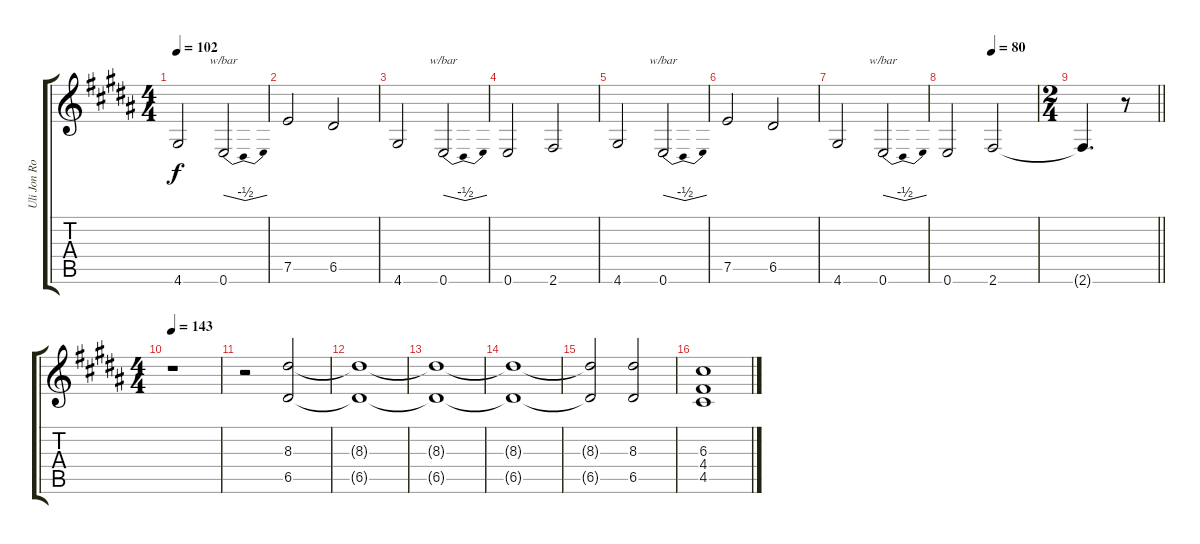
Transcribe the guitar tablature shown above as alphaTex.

\track ("Uli Jon Roth" "Uli Jon Ro") {instrument overdrivenguitar}
\staff {score tabs}
\tuning (E4 B3 G3 D3 A2 E2) {hide}
\ts (4 4)
\tempo 102
\clef g2
\ks b
4.6.2{dy f} 0.6.2{tbe (dip default 0 0 30 -2 60 0)} |
7.5.2 6.5.2 |
4.6.2 0.6.2{tbe (dip default 0 0 30 -2 60 0)} |
0.6.2 2.6.2 |
4.6.2 0.6.2{tbe (dip default 0 0 30 -2 60 0)} |
7.5.2 6.5.2 |
4.6.2 0.6.2{tbe (dip default 0 0 30 -2 60 0)} |
\tempo (80 0.5)
0.6.2 2.6.2 |
\ts (2 4)
\barLineRight lightlight
2.6{t}.4{d} r.8 |
\ts (4 4)
\tempo 143
r.1 |
r.2 (8.3 6.5).2 |
(8.3{t} 6.5{t}).1 |
(8.3{t} 6.5{t}).1 |
(8.3{t} 6.5{t}).1 |
(8.3{t} 6.5{t}).2 (8.3 6.5).2 |
(6.3 4.4 4.5).1
